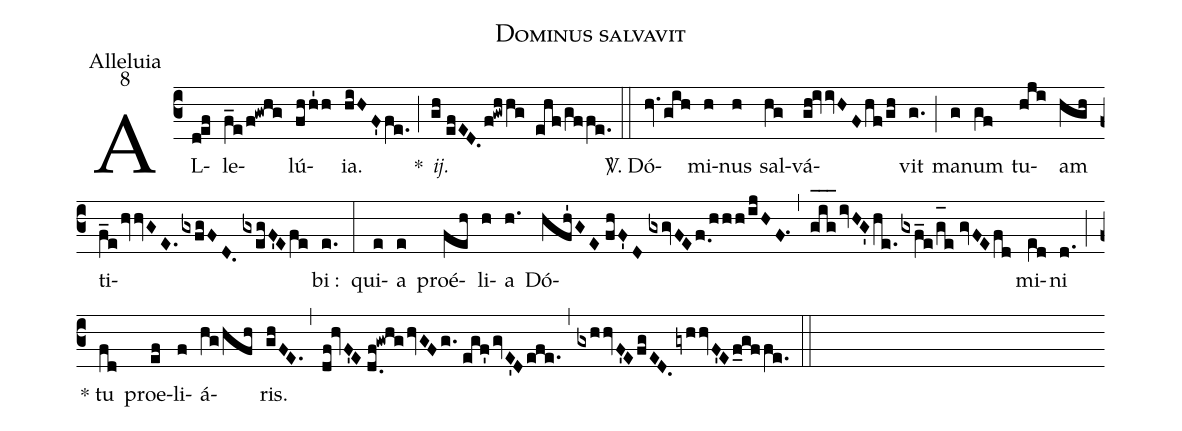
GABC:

name:Dominus salvavit;
office-part:Alleluia;
mode:8;
%%
(c3) AL(def)le(f_e/f!gwhg)lú(fhh'1h){ia}.(hiHF'fe.) <clear>*(;) <i>ij.</i>(gh//efED.f!gwhhg ehf/gffe.) (::) <sp>V/</sp>. Dó(hv.gih)mi(h)nus(h) sal(hg)vá(gh!ivvHFhf/gh)vit(g.) (;) ma(g)num(gf) tu(hji)am(hgh) ti(f_ehvvGE.gxfgFD.//gxegF'Efe)bi :(e.) (:) qui(e)a(e) proé(feh)li(h)a(h.) Dó(hfh'GE//fhF'D//gxgvFEf.0/[-0.5]hhh/ijHF.1)(,)(g_[oh:h]i_[oh:h]g_[oh:h]ivHG'he.gxf_e/g_[oh:h]e//gvFEfd)mi(e[ll:1]d)ni(d.) (;) * tu(fd) proe(ef)li(f)á(hg/hfh)ris.(ghFE.) (,) (df!hvF'E//d.0f!gwhghvGFg.//egf'gvE'Defe.) (,) (gxhhvF'EfgED.gyhhvF'Ef_gffe.) (::)
